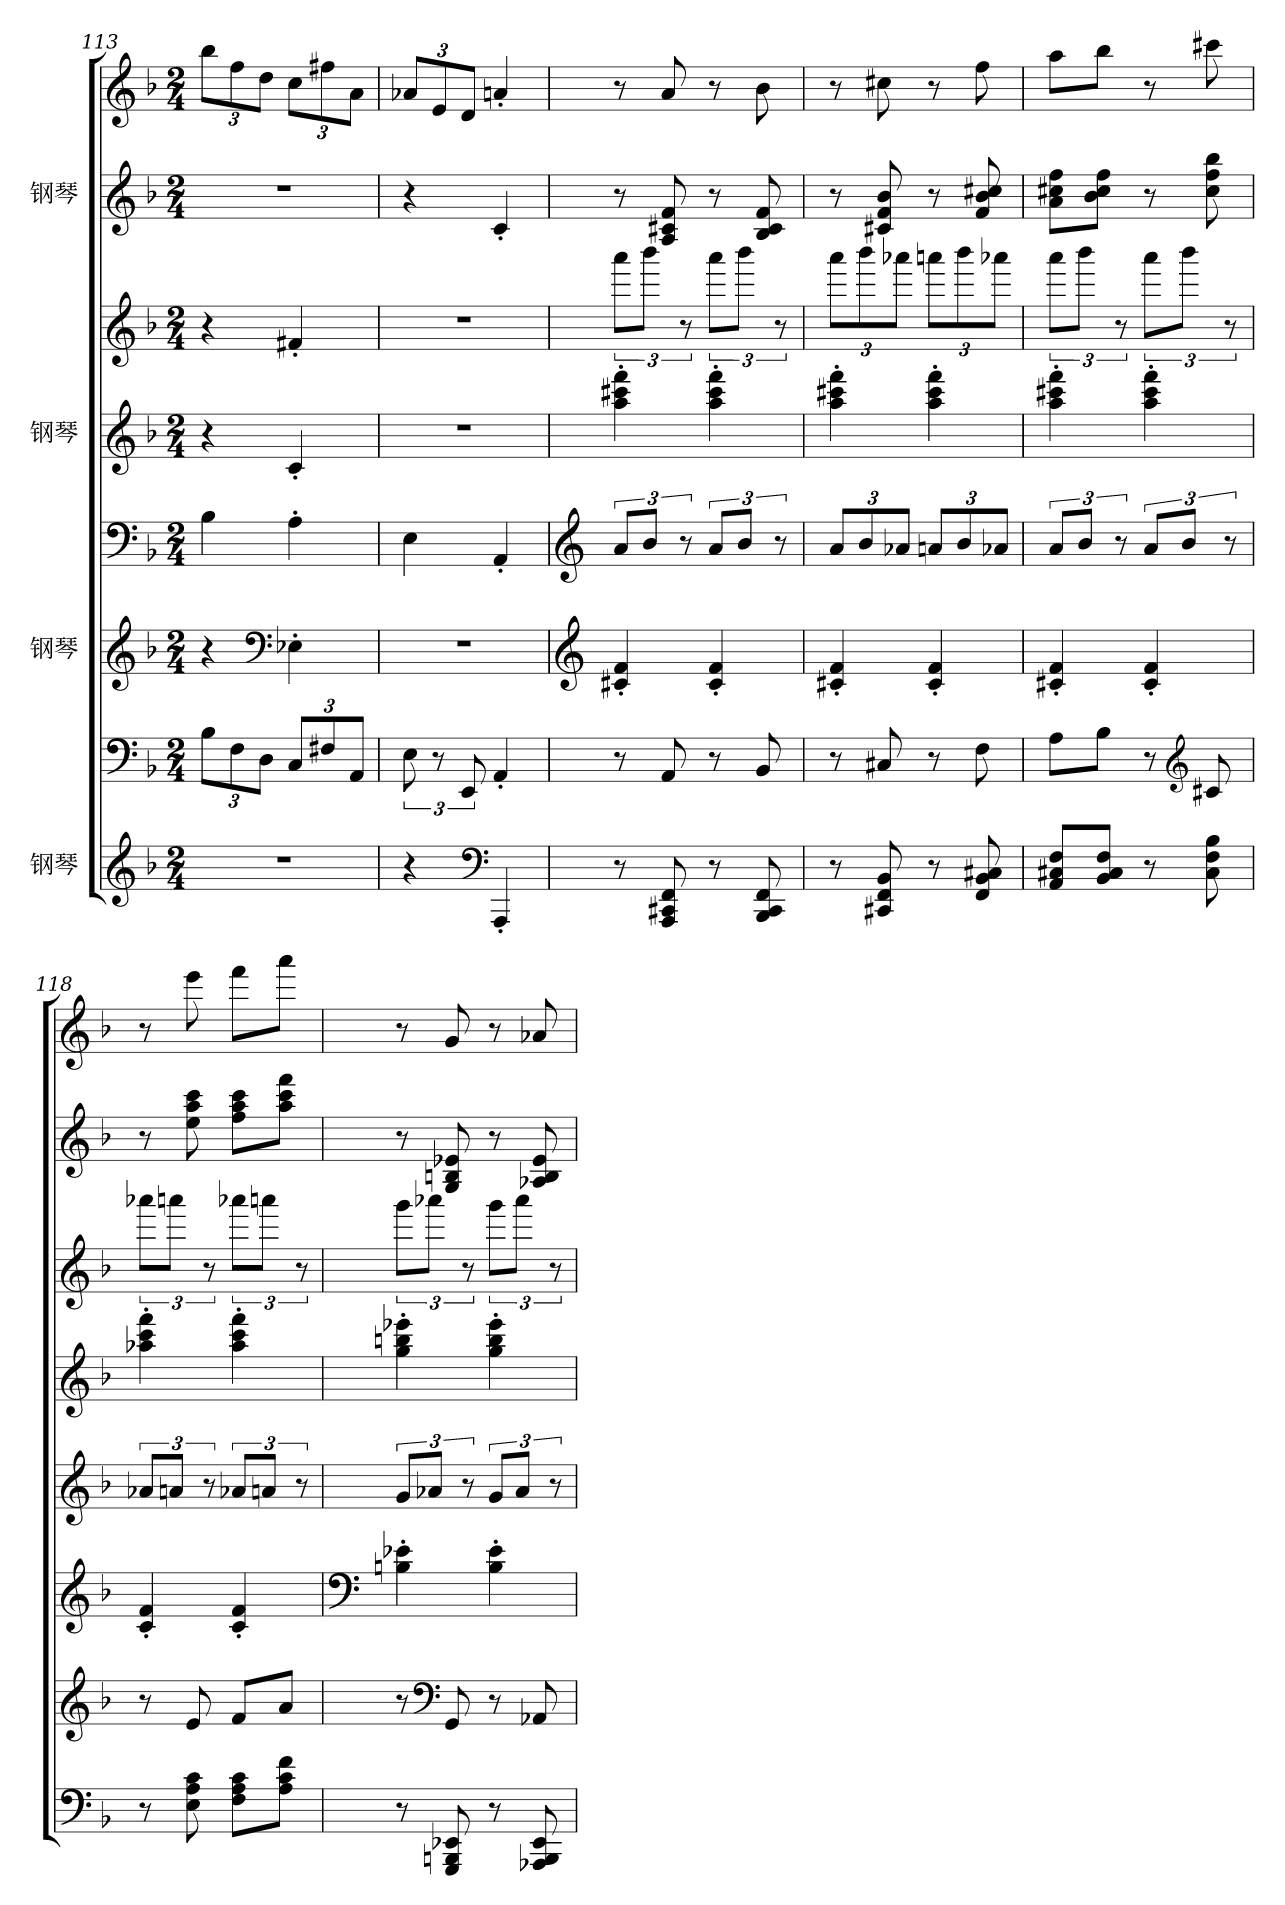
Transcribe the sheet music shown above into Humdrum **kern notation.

**kern	**kern	**kern	**kern	**kern	**kern	**kern	**kern
*part4	*part4	*part3	*part3	*part2	*part2	*part1	*part1
*staff8	*staff7	*staff6	*staff5	*staff4	*staff3	*staff2	*staff1
*I"钢琴	*	*I"钢琴	*	*I"钢琴	*	*I"钢琴	*
*clefG2	*clefF4	*clefG2	*clefF4	*clefG2	*clefG2	*clefG2	*clefG2
*k[b-]	*k[b-]	*k[b-]	*k[b-]	*k[b-]	*k[b-]	*k[b-]	*k[b-]
*M2/4	*M2/4	*M2/4	*M2/4	*M2/4	*M2/4	*M2/4	*M2/4
*	*Xbrackettup	*	*	*	*	*	*Xbrackettup
=113	=113	=113	=113	=113	=113	=113	=113
2r	12B-\L	4r	4B-\	4r	4r	2r	12bb-\L
.	12F\	.	.	.	.	.	12ff\
.	12D\J	.	.	.	.	.	12dd\J
*	*	*clefF4	*	*	*	*	*
.	12C/L	4E-X'\	4A'\	4c'/	4f#X'/	.	12cc\L
.	12F#X/	.	.	.	.	.	12ff#X\
.	12AA/J	.	.	.	.	.	12a\J
=114	=114	=114	=114	=114	=114	=114	=114
*	*brackettup	*	*	*	*	*	*
4r	12E\	2r	4E\	2r	2r	4r	12a-X/L
.	12r	.	.	.	.	.	12e/
.	12EE/	.	.	.	.	.	12d/J
*clefF4	*	*	*	*	*	*	*
4AAA'/	4AA'/	.	4AA'/	.	.	4c'/	4an'/
=115	=115	=115	=115	=115	=115	=115	=115
*	*	*clefG2	*clefG2	*	*	*	*
8r	8r	4c#X/' 4f/'	12a/L	4aa\' 4ccc#X\' 4fff\'	12aaa\L	8r	8r
.	.	.	12b-/J	.	12bbb-\J	.	.
8AAA/ 8CC#X/ 8FF/	8AA/	.	.	.	.	8A/ 8c#X/ 8f/	8a/
.	.	.	12r	.	12r	.	.
8r	8r	4c#/' 4f/'	12a/L	4aa\' 4ccc#\' 4fff\'	12aaa\L	8r	8r
.	.	.	12b-/J	.	12bbb-\J	.	.
8BBB-/ 8CC#/ 8FF/	8BB-/	.	.	.	.	8B-/ 8c#/ 8f/	8b-\
.	.	.	12r	.	12r	.	.
!!LO:PB:g=z
=116	=116	=116	=116	=116	=116	=116	=116
*	*	*	*Xbrackettup	*	*Xbrackettup	*	*
8r	8r	4c#X/' 4f/'	12a/L	4aa\' 4ccc#X\' 4fff\'	12aaa\L	8r	8r
.	.	.	12b-/	.	12bbb-\	.	.
8CC#X/ 8FF/ 8BB-/	8C#X/	.	.	.	.	8c#X/ 8f/ 8b-/	8cc#X\
.	.	.	12a-X/J	.	12aaa-X\J	.	.
8r	8r	4c#/' 4f/'	12an/L	4aa\' 4ccc#\' 4fff\'	12aaan\L	8r	8r
.	.	.	12b-/	.	12bbb-\	.	.
8FF/ 8BB-/ 8C#X/	8F\	.	.	.	.	8f/ 8b-/ 8cc#X/	8ff\
.	.	.	12a-X/J	.	12aaa-X\J	.	.
=117	=117	=117	=117	=117	=117	=117	=117
*	*	*	*brackettup	*	*brackettup	*	*
8AA/ 8C#X/ 8F/L	8A\L	4c#X/' 4f/'	12a/L	4aa\' 4ccc#X\' 4fff\'	12aaa\L	8a\ 8cc#X\ 8ff\L	8aa\L
.	.	.	12b-/J	.	12bbb-\J	.	.
8BB-/ 8C#/ 8F/J	8B-\J	.	.	.	.	8b-\ 8cc#\ 8ff\J	8bb-\J
.	.	.	12r	.	12r	.	.
8r	8r	4c#/' 4f/'	12a/L	4aa\' 4ccc#\' 4fff\'	12aaa\L	8r	8r
.	.	.	12b-/J	.	12bbb-\J	.	.
*	*clefG2	*	*	*	*	*	*
8C#\ 8F\ 8B-\	8c#X/	.	.	.	.	8cc#\ 8ff\ 8bb-\	8ccc#X\
.	.	.	12r	.	12r	.	.
=118	=118	=118	=118	=118	=118	=118	=118
8r	8r	4c/' 4f/'	12a-X/L	4aa-X\' 4ccc\' 4fff\'	12aaa-X\L	8r	8r
.	.	.	12an/J	.	12aaan\J	.	.
8E\ 8A\ 8c\	8e/	.	.	.	.	8ee\ 8aa\ 8ccc\	8eee\
.	.	.	12r	.	12r	.	.
8F\ 8A\ 8c\L	8f/L	4c/' 4f/'	12a-X/L	4aa-\' 4ccc\' 4fff\'	12aaa-X\L	8ff\ 8aa\ 8ccc\L	8fff\L
.	.	.	12an/J	.	12aaan\J	.	.
8A\ 8c\ 8f\J	8a/J	.	.	.	.	8aa\ 8ccc\ 8fff\J	8aaa\J
.	.	.	12r	.	12r	.	.
!!LO:PB:g=z
=119	=119	=119	=119	=119	=119	=119	=119
*	*	*clefF4	*	*	*	*	*
8r	8r	4Bn\' 4e-X\'	12g/L	4gg\' 4bbn\' 4eee-X\'	12ggg\L	8r	8r
.	.	.	12a-X/J	.	12aaa-X\J	.	.
*	*clefF4	*	*	*	*	*	*
8GGG/ 8BBBn/ 8EE-X/	8GG/	.	.	.	.	8G/ 8Bn/ 8e-X/	8g/
.	.	.	12r	.	12r	.	.
8r	8r	4B\' 4e-\'	12g/L	4gg\' 4bb\' 4eee-\'	12ggg\L	8r	8r
.	.	.	12a-/J	.	12aaa-\J	.	.
8AAA-X/ 8BBB/ 8EE-/	8AA-X/	.	.	.	.	8A-X/ 8B/ 8e-/	8a-X/
.	.	.	12r	.	12r	.	.
=	=	=	=	=	=	=	=
*-	*-	*-	*-	*-	*-	*-	*-
